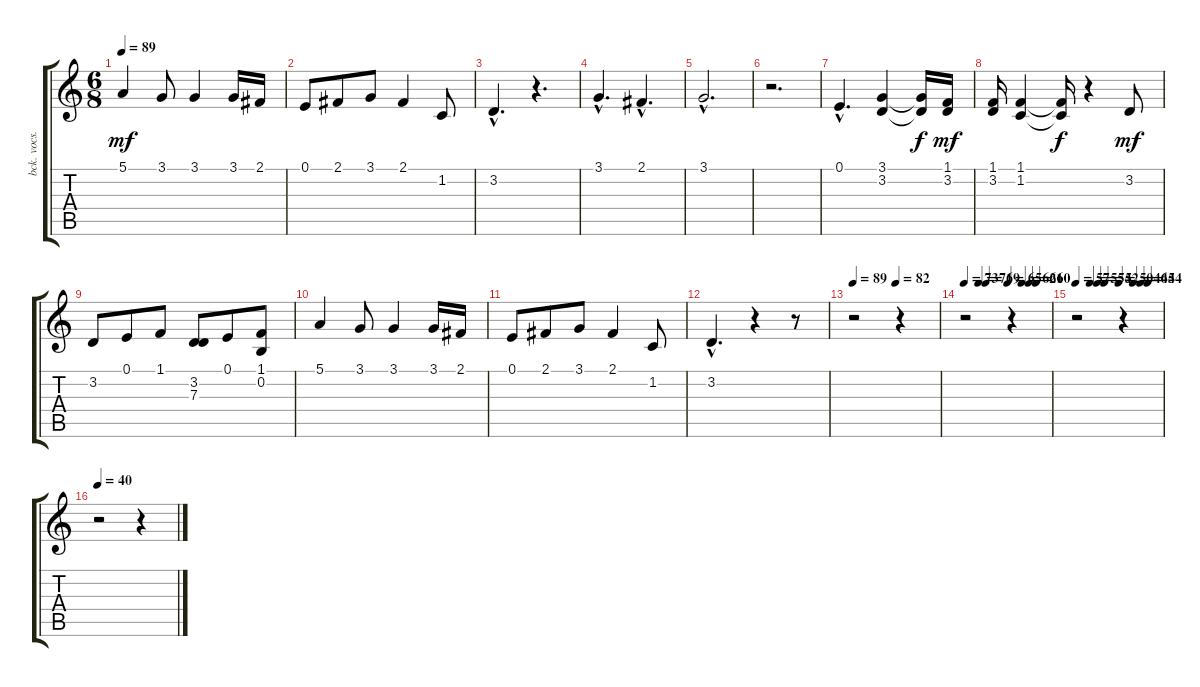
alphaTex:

\track ("bck. vocs." "bck. vocs.") {instrument flute}
\staff {score tabs}
\tuning (E4 B3 G3 D3 A2 E2) {hide}
\ts (6 8)
\tempo 89
\clef g2
\ks c
5.1.4{dy mf} 3.1.8 3.1.4 3.1.16 2.1.16 |
0.1.8 2.1.8 3.1.8 2.1.4 1.2.8 |
3.2{hac}.4{d} r.4{d} |
3.1{hac}.4{d} 2.1{hac}.4{d} |
3.1{hac}.2{d} |
r.2{d} |
0.1{hac}.4{d} (3.1 3.2).4 (3.1{t} 3.2{t}).16{dy f} (1.1 3.2).16{dy mf} |
(1.1 3.2).16 (1.1 1.2).4 (1.1{t} 1.2{t}).16{dy f} r.4 3.2.8{dy mf} |
3.2.8 0.1.8 1.1.8 (3.2 7.3).8 0.1.8 (1.1 0.2).8 |
5.1.4 3.1.8 3.1.4 3.1.16 2.1.16 |
0.1.8 2.1.8 3.1.8 2.1.4 1.2.8 |
3.2{hac}.4{d} r.4 r.8 |
\tempo 89
\tempo (82 0.5)
r.2 r.4 |
\tempo 73
\tempo (71 0.16666666666666666)
\tempo (69 0.25)
\tempo (65 0.5)
\tempo (62 0.6666666666666666)
\tempo (61 0.75)
\tempo (60 0.8333333333333334)
r.2 r.4 |
\tempo 57
\tempo (55 0.16666666666666666)
\tempo (54 0.25)
\tempo (52 0.3333333333333333)
\tempo (50 0.5)
\tempo (46 0.6666666666666666)
\tempo (45 0.75)
\tempo (44 0.8333333333333334)
r.2 r.4 |
\tempo 40
r.2 r.4
